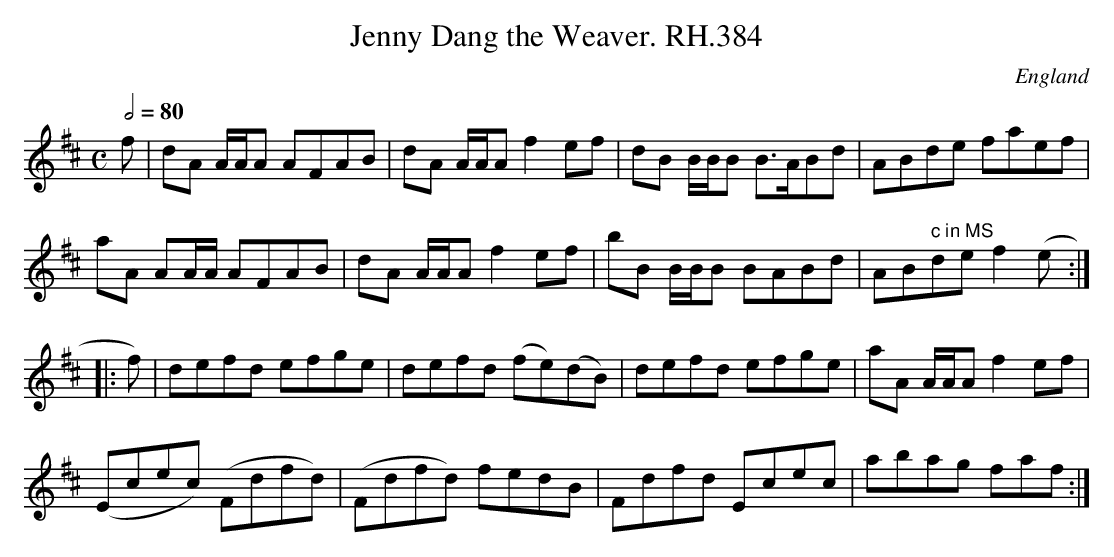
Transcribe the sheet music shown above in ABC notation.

X:1
T:Jenny Dang the Weaver. RH.384
O:England
M:C
L:1/8
Q:2/4=80
K:D
f|dA A/A/A AFAB|dA A/A/A f2ef|\
dB B/B/B B>ABd|ABde faef|
aA AA/A/ AFAB|dA A/A/A f2ef|\
bB B/B/B BABd|AB" c in MS"de f2(e:|
|:f)|defd efge|defd (fe)(dB)|\
defd efge|aA A/A/A f2ef|
(Ecec) (Fdfd)|(Fdfd) fedB|\
Fdfd Ecec|abag faf:|
